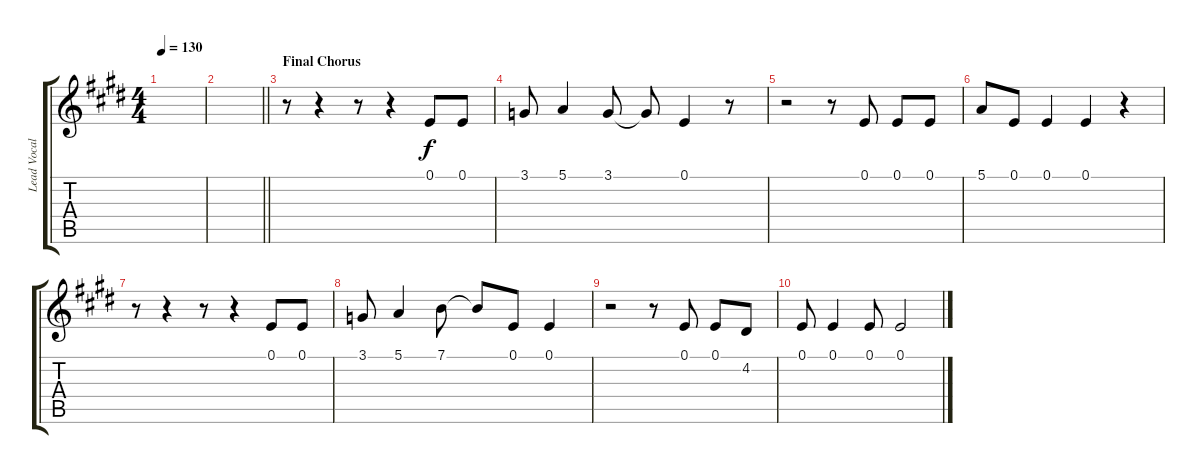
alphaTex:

\track ("Lead Vocal" "Lead Vocal") {instrument lead6voice}
\staff {score tabs}
\tuning (E4 B3 G3 D3 A2 E2) {hide}
\ts (4 4)
\tempo 130
\clef g2
\ks e
|
\barLineRight lightlight
|
\section ("" "Final Chorus")
r.8 r.4 r.8 r.4 0.1.8 0.1.8 |
3.1.8 5.1.4 3.1.8 3.1{t}.8 0.1.4 r.8 |
r.2 r.8 0.1.8 0.1.8 0.1.8 |
5.1.8 0.1.8 0.1.4 0.1.4 r.4 |
r.8 r.4 r.8 r.4 0.1.8 0.1.8 |
3.1.8 5.1.4 7.1.8 7.1{t}.8 0.1.8 0.1.4 |
r.2 r.8 0.1.8 0.1.8 4.2.8 |
0.1.8 0.1.4 0.1.8 0.1.2
